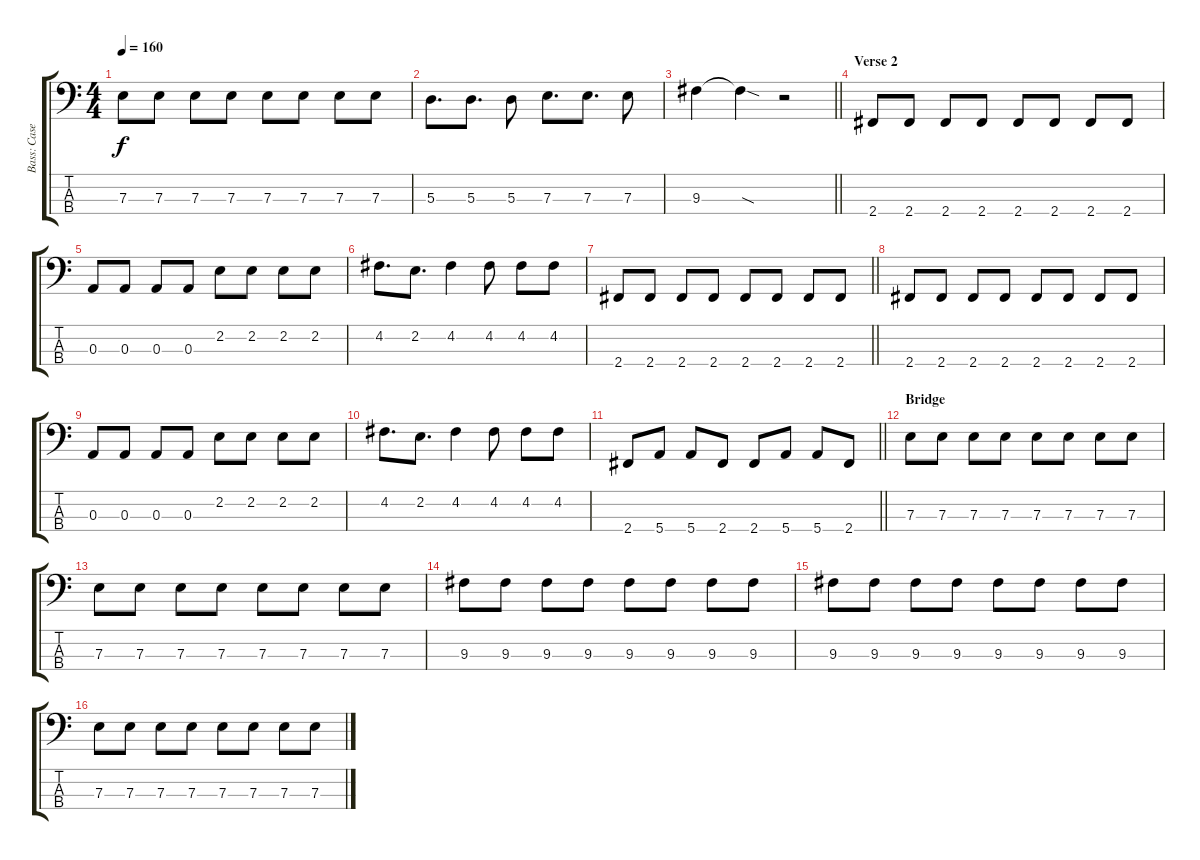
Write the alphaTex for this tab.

\track ("Bass: Casey Slade" "Bass: Case") {instrument electricbassfinger}
\staff {score tabs}
\tuning (G2 D2 A1 E1) {hide}
\ts (4 4)
\tempo 160
\clef f4
\ks c
7.3.8{dy f} 7.3.8 7.3.8 7.3.8 7.3.8 7.3.8 7.3.8 7.3.8 |
5.3.8{d} 5.3.8{d} 5.3.8 7.3.8{d} 7.3.8{d} 7.3.8 |
\barLineRight lightlight
9.3.4 9.3{sod t}.4 r.2 |
\section ("" "Verse 2")
2.4.8 2.4.8 2.4.8 2.4.8 2.4.8 2.4.8 2.4.8 2.4.8 |
0.3.8 0.3.8 0.3.8 0.3.8 2.2.8 2.2.8 2.2.8 2.2.8 |
4.2.8{d} 2.2.8{d} 4.2.4 4.2.8 4.2.8 4.2.8 |
\barLineRight lightlight
2.4.8 2.4.8 2.4.8 2.4.8 2.4.8 2.4.8 2.4.8 2.4.8 |
2.4.8 2.4.8 2.4.8 2.4.8 2.4.8 2.4.8 2.4.8 2.4.8 |
0.3.8 0.3.8 0.3.8 0.3.8 2.2.8 2.2.8 2.2.8 2.2.8 |
4.2.8{d} 2.2.8{d} 4.2.4 4.2.8 4.2.8 4.2.8 |
\barLineRight lightlight
2.4.8 5.4.8 5.4.8 2.4.8 2.4.8 5.4.8 5.4.8 2.4.8 |
\section ("" "Bridge")
7.3.8 7.3.8 7.3.8 7.3.8 7.3.8 7.3.8 7.3.8 7.3.8 |
7.3.8 7.3.8 7.3.8 7.3.8 7.3.8 7.3.8 7.3.8 7.3.8 |
9.3.8 9.3.8 9.3.8 9.3.8 9.3.8 9.3.8 9.3.8 9.3.8 |
9.3.8 9.3.8 9.3.8 9.3.8 9.3.8 9.3.8 9.3.8 9.3.8 |
7.3.8 7.3.8 7.3.8 7.3.8 7.3.8 7.3.8 7.3.8 7.3.8
